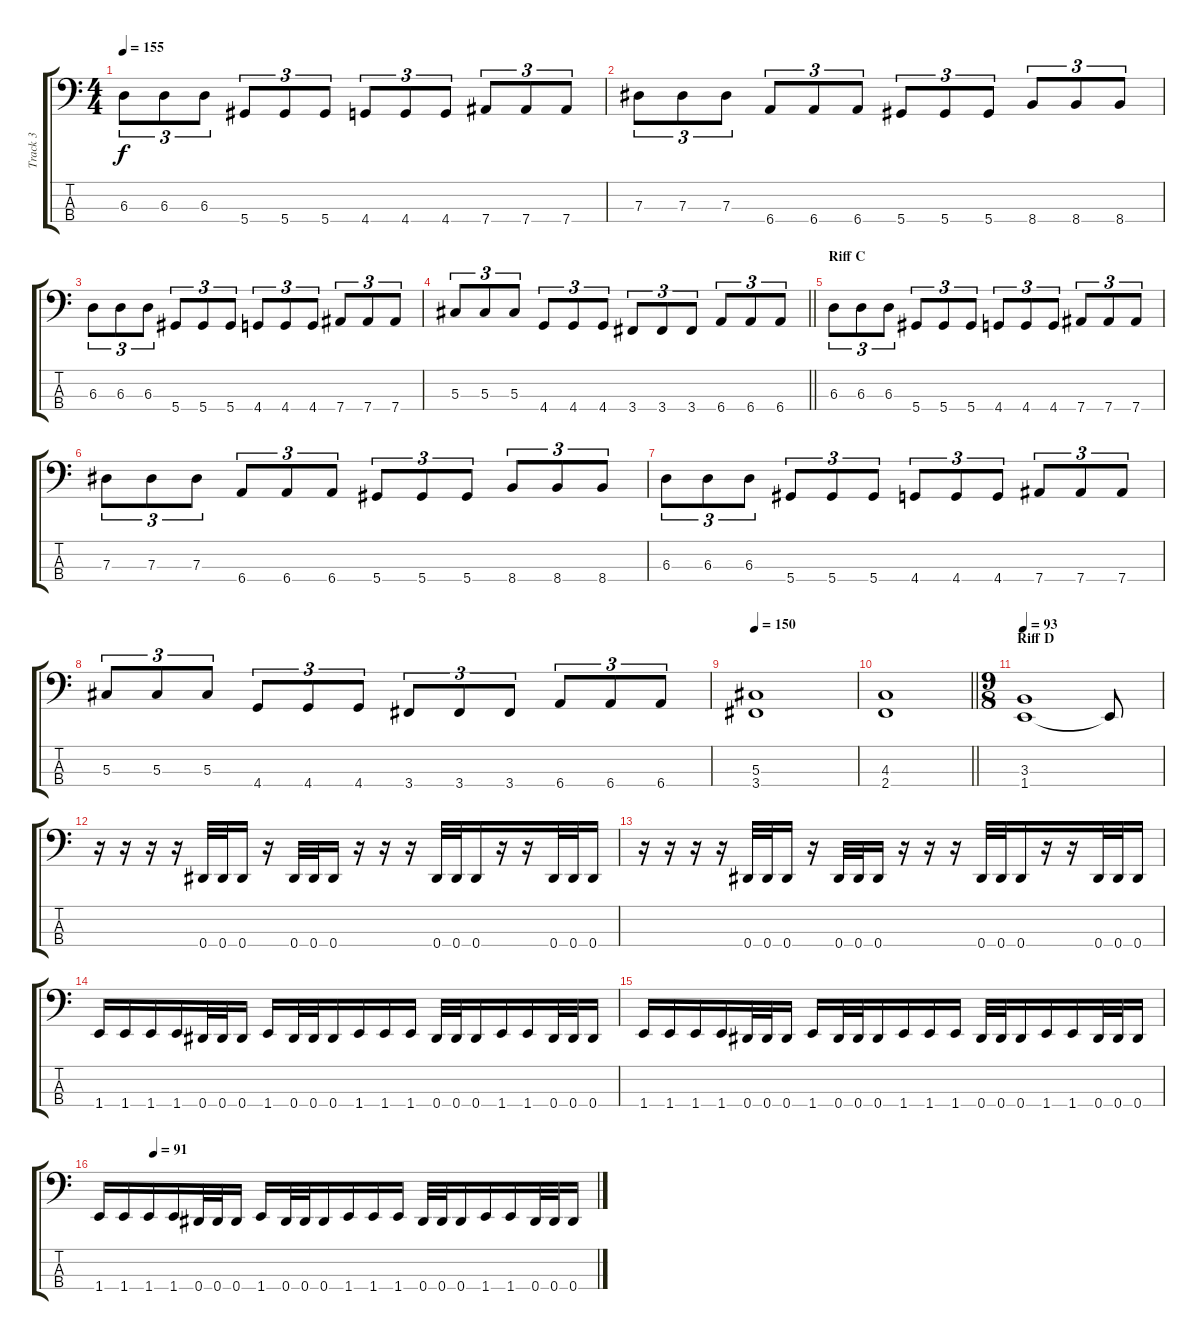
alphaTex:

\track ("Track 3" "Track 3") {instrument electricbassfinger}
\staff {score tabs}
\tuning (Gb2 Db2 Ab1 Eb1) {hide}
\ts (4 4)
\tempo 155
\clef f4
\ks c
6.3.8{tu (3 2) dy f} 6.3.8{tu (3 2)} 6.3.8{tu (3 2)} 5.4.8{tu (3 2)} 5.4.8{tu (3 2)} 5.4.8{tu (3 2)} 4.4.8{tu (3 2)} 4.4.8{tu (3 2)} 4.4.8{tu (3 2)} 7.4.8{tu (3 2)} 7.4.8{tu (3 2)} 7.4.8{tu (3 2)} |
7.3.8{tu (3 2)} 7.3.8{tu (3 2)} 7.3.8{tu (3 2)} 6.4.8{tu (3 2)} 6.4.8{tu (3 2)} 6.4.8{tu (3 2)} 5.4.8{tu (3 2)} 5.4.8{tu (3 2)} 5.4.8{tu (3 2)} 8.4.8{tu (3 2)} 8.4.8{tu (3 2)} 8.4.8{tu (3 2)} |
6.3.8{tu (3 2)} 6.3.8{tu (3 2)} 6.3.8{tu (3 2)} 5.4.8{tu (3 2)} 5.4.8{tu (3 2)} 5.4.8{tu (3 2)} 4.4.8{tu (3 2)} 4.4.8{tu (3 2)} 4.4.8{tu (3 2)} 7.4.8{tu (3 2)} 7.4.8{tu (3 2)} 7.4.8{tu (3 2)} |
\barLineRight lightlight
5.3.8{tu (3 2)} 5.3.8{tu (3 2)} 5.3.8{tu (3 2)} 4.4.8{tu (3 2)} 4.4.8{tu (3 2)} 4.4.8{tu (3 2)} 3.4.8{tu (3 2)} 3.4.8{tu (3 2)} 3.4.8{tu (3 2)} 6.4.8{tu (3 2)} 6.4.8{tu (3 2)} 6.4.8{tu (3 2)} |
\section ("" "Riff C")
6.3.8{tu (3 2)} 6.3.8{tu (3 2)} 6.3.8{tu (3 2)} 5.4.8{tu (3 2)} 5.4.8{tu (3 2)} 5.4.8{tu (3 2)} 4.4.8{tu (3 2)} 4.4.8{tu (3 2)} 4.4.8{tu (3 2)} 7.4.8{tu (3 2)} 7.4.8{tu (3 2)} 7.4.8{tu (3 2)} |
7.3.8{tu (3 2)} 7.3.8{tu (3 2)} 7.3.8{tu (3 2)} 6.4.8{tu (3 2)} 6.4.8{tu (3 2)} 6.4.8{tu (3 2)} 5.4.8{tu (3 2)} 5.4.8{tu (3 2)} 5.4.8{tu (3 2)} 8.4.8{tu (3 2)} 8.4.8{tu (3 2)} 8.4.8{tu (3 2)} |
6.3.8{tu (3 2)} 6.3.8{tu (3 2)} 6.3.8{tu (3 2)} 5.4.8{tu (3 2)} 5.4.8{tu (3 2)} 5.4.8{tu (3 2)} 4.4.8{tu (3 2)} 4.4.8{tu (3 2)} 4.4.8{tu (3 2)} 7.4.8{tu (3 2)} 7.4.8{tu (3 2)} 7.4.8{tu (3 2)} |
5.3.8{tu (3 2)} 5.3.8{tu (3 2)} 5.3.8{tu (3 2)} 4.4.8{tu (3 2)} 4.4.8{tu (3 2)} 4.4.8{tu (3 2)} 3.4.8{tu (3 2)} 3.4.8{tu (3 2)} 3.4.8{tu (3 2)} 6.4.8{tu (3 2)} 6.4.8{tu (3 2)} 6.4.8{tu (3 2)} |
\tempo 150
(5.3 3.4).1 |
\barLineRight lightlight
(4.3 2.4).1 |
\ts (9 8)
\section ("" "Riff D")
\tempo 93
(3.3 1.4).1 1.4{t}.8 |
r.16 r.16 r.16 r.16 0.4.32 0.4.32 0.4.16 r.16 0.4.32 0.4.32 0.4.16 r.16 r.16 r.16 0.4.32 0.4.32 0.4.16 r.16 r.16 0.4.32 0.4.32 0.4.16 |
r.16 r.16 r.16 r.16 0.4.32 0.4.32 0.4.16 r.16 0.4.32 0.4.32 0.4.16 r.16 r.16 r.16 0.4.32 0.4.32 0.4.16 r.16 r.16 0.4.32 0.4.32 0.4.16 |
1.4.16 1.4.16 1.4.16 1.4.16 0.4.32 0.4.32 0.4.16 1.4.16 0.4.32 0.4.32 0.4.16 1.4.16 1.4.16 1.4.16 0.4.32 0.4.32 0.4.16 1.4.16 1.4.16 0.4.32 0.4.32 0.4.16 |
1.4.16 1.4.16 1.4.16 1.4.16 0.4.32 0.4.32 0.4.16 1.4.16 0.4.32 0.4.32 0.4.16 1.4.16 1.4.16 1.4.16 0.4.32 0.4.32 0.4.16 1.4.16 1.4.16 0.4.32 0.4.32 0.4.16 |
\tempo (91 0.1111111111111111)
1.4.16 1.4.16 1.4.16 1.4.16 0.4.32 0.4.32 0.4.16 1.4.16 0.4.32 0.4.32 0.4.16 1.4.16 1.4.16 1.4.16 0.4.32 0.4.32 0.4.16 1.4.16 1.4.16 0.4.32 0.4.32 0.4.16
